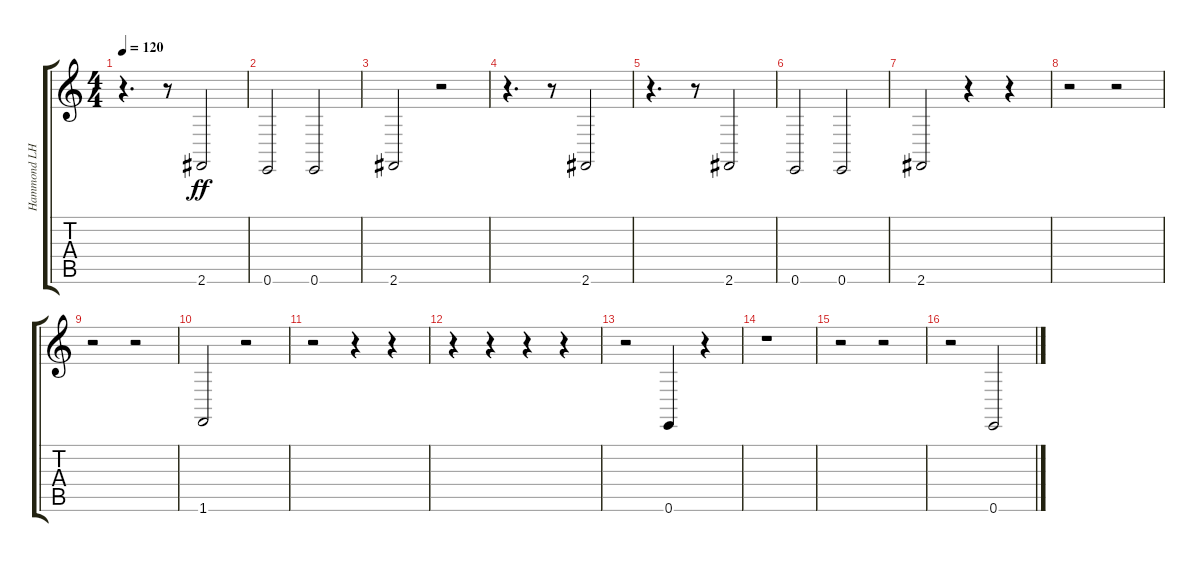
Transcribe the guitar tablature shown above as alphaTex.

\track ("Hammond LH" "Hammond LH") {instrument musicbox}
\staff {score tabs}
\tuning (E4 B3 G3 D3 A2 E2) {hide}
\ts (4 4)
\tempo 120
\clef g2
\ks c
r.4{d dy ff} r.8 2.6.2 |
0.6.2 0.6.2 |
2.6.2 r.2 |
r.4{d} r.8 2.6.2 |
r.4{d} r.8 2.6.2 |
0.6.2 0.6.2 |
2.6.2 r.4 r.4 |
r.2 r.2 |
r.2 r.2 |
1.6.2 r.2 |
r.2 r.4 r.4 |
r.4 r.4 r.4 r.4 |
r.2 0.6.4 r.4 |
r.1 |
r.2 r.2 |
r.2 0.6.2
